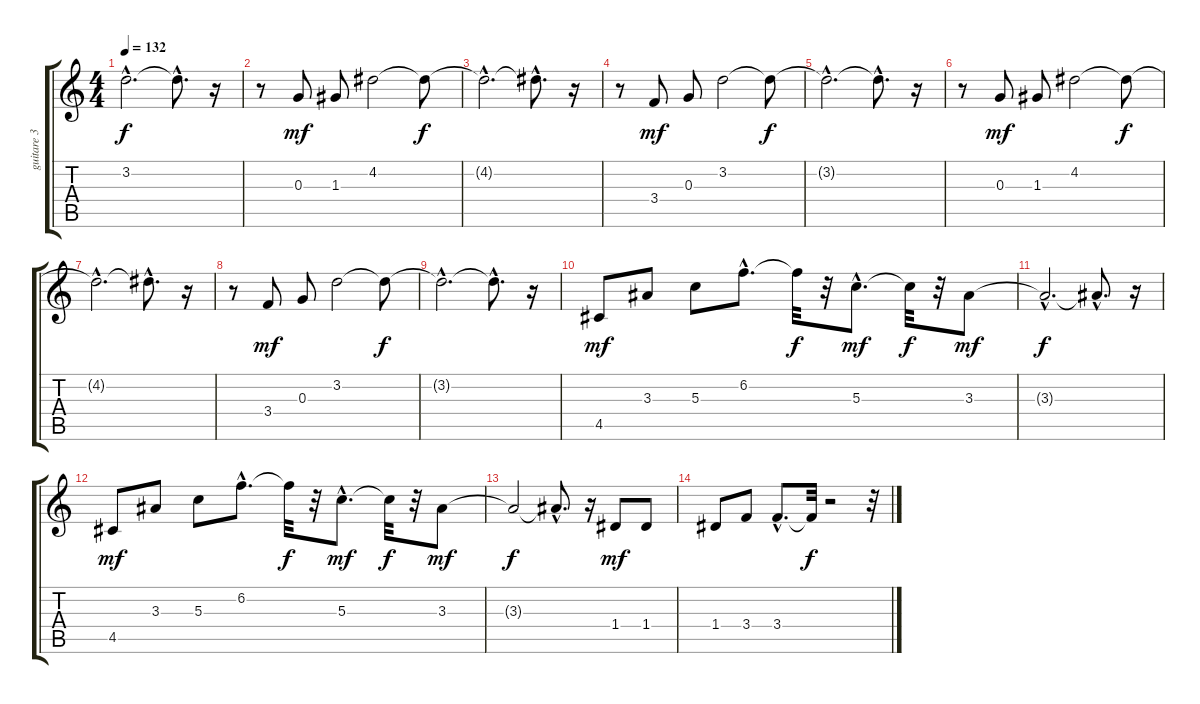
\track ("guitare 3" "guitare 3") {instrument electricguitarclean}
\staff {score tabs}
\tuning (E4 B3 G3 D3 A2 E2) {hide}
\ts (4 4)
\tempo 132
\clef g2
\ks c
3.2{hac t}.2{d dy f} 3.2{hac t}.8{d} r.16 |
r.8 0.3.8{dy mf} 1.3.8 4.2.2 4.2{t}.8{dy f} |
4.2{hac t}.2{d} 4.2{hac t}.8{d} r.16 |
r.8 3.4.8{dy mf} 0.3.8 3.2.2 3.2{t}.8{dy f} |
3.2{hac t}.2{d} 3.2{hac t}.8{d} r.16 |
r.8 0.3.8{dy mf} 1.3.8 4.2.2 4.2{t}.8{dy f} |
4.2{hac t}.2{d} 4.2{hac t}.8{d} r.16 |
r.8 3.4.8{dy mf} 0.3.8 3.2.2 3.2{t}.8{dy f} |
3.2{hac t}.2{d} 3.2{hac t}.8{d} r.16 |
4.5.8{dy mf} 3.3.8 5.3.8 6.2{hac}.8{d} 6.2{t}.32{dy f} r.32 5.3{hac}.8{d dy mf} 5.3{t}.32{dy f} r.32 3.3.8{dy mf} |
3.3{hac t}.2{d dy f} 3.3{hac t}.8{d} r.16 |
4.5.8{dy mf} 3.3.8 5.3.8 6.2{hac}.8{d} 6.2{t}.32{dy f} r.32 5.3{hac}.8{d dy mf} 5.3{t}.32{dy f} r.32 3.3.8{dy mf} |
3.3{t}.2{dy f} 3.3{hac t}.8{d} r.16 1.4.8{dy mf} 1.4.8 |
1.4.8 3.4.8 3.4{hac}.8{d} 3.4{t}.32{dy f} r.2 r.32
